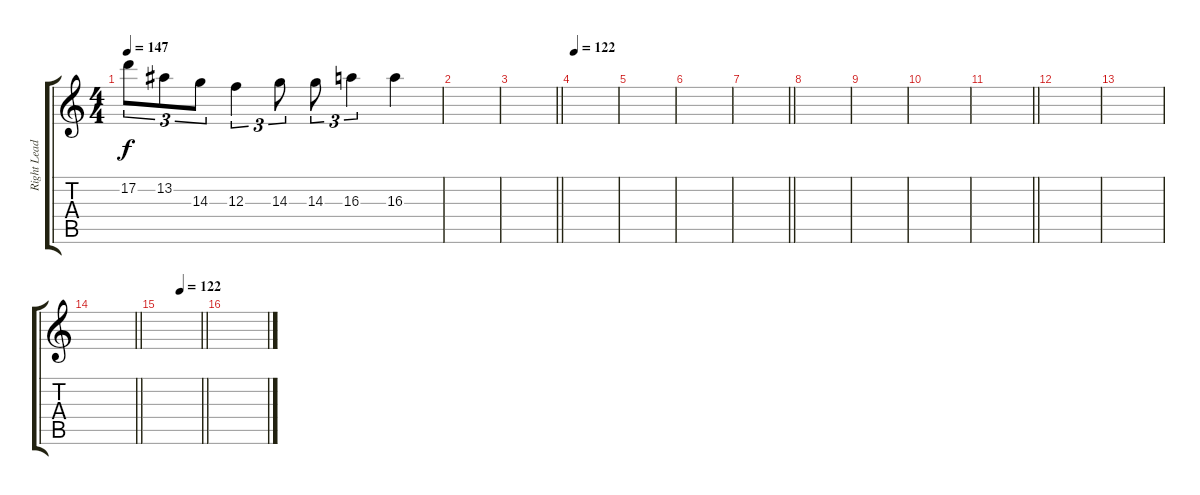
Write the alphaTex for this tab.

\track ("Right Lead 2" "Right Lead") {instrument distortionguitar}
\staff {score tabs}
\tuning (D4 A3 F3 C3 G2 C2) {hide}
\ts (4 4)
\tempo 147
\clef g2
\ks c
17.2.8{tu (3 2) dy f} 13.2.8{tu (3 2)} 14.3.8{tu (3 2)} 12.3.4{tu (3 2)} 14.3.8{tu (3 2)} 14.3.8{tu (3 2)} 16.3.4{tu (3 2)} 16.3.4 |
|
\barLineRight lightlight
|
\section ("" "")
\tempo 122
|
|
|
\barLineRight lightlight
|
\section ("" "")
|
|
|
\barLineRight lightlight
|
\section ("" "")
|
|
\barLineRight lightlight
|
\section ("" "")
\tempo (122 0.5)
\barLineRight lightlight
|
\section ("" "")
